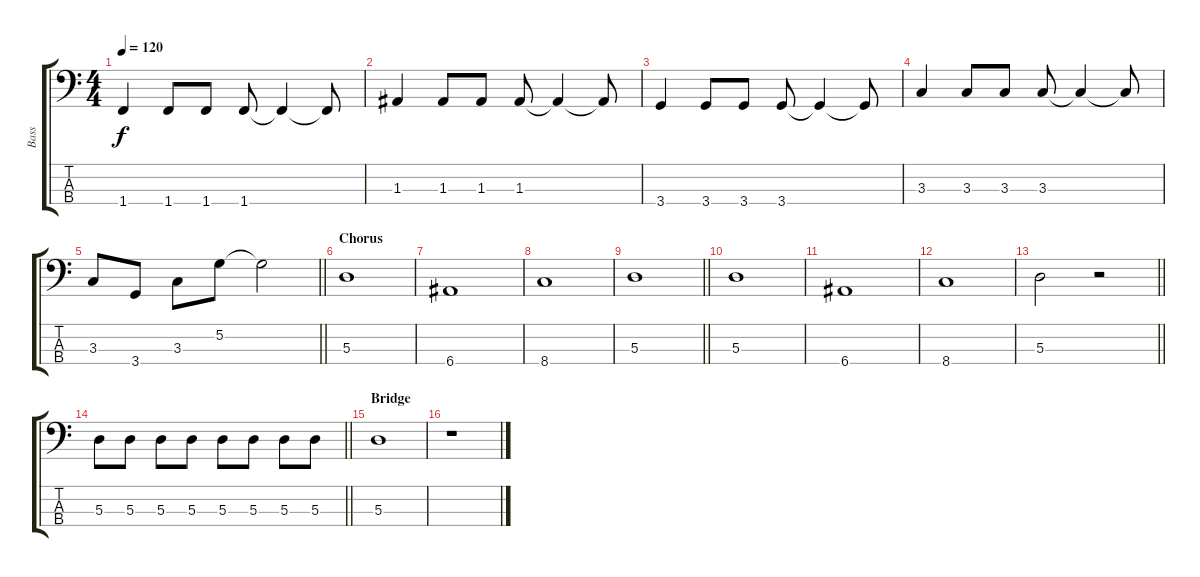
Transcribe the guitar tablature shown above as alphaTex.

\track ("Bass" "Bass") {instrument electricbassfinger}
\staff {score tabs}
\tuning (G2 D2 A1 E1) {hide}
\ts (4 4)
\tempo 120
\clef f4
\ks c
1.4.4{dy f} 1.4.8 1.4.8 1.4.8 1.4{t}.4 1.4{t}.8 |
1.3.4 1.3.8 1.3.8 1.3.8 1.3{t}.4 1.3{t}.8 |
3.4.4 3.4.8 3.4.8 3.4.8 3.4{t}.4 3.4{t}.8 |
3.3.4 3.3.8 3.3.8 3.3.8 3.3{t}.4 3.3{t}.8 |
\barLineRight lightlight
3.3.8 3.4.8 3.3.8 5.2.8 5.2{t}.2 |
\section ("" "Chorus")
5.3.1 |
6.4.1 |
8.4.1 |
\barLineRight lightlight
5.3.1 |
5.3.1 |
6.4.1 |
8.4.1 |
\barLineRight lightlight
5.3.2 r.2{volume 3} |
\barLineRight lightlight
5.3.8{volume 13} 5.3.8 5.3.8 5.3.8 5.3.8 5.3.8 5.3.8 5.3.8 |
\section ("" "Bridge")
5.3.1 |
r.1
